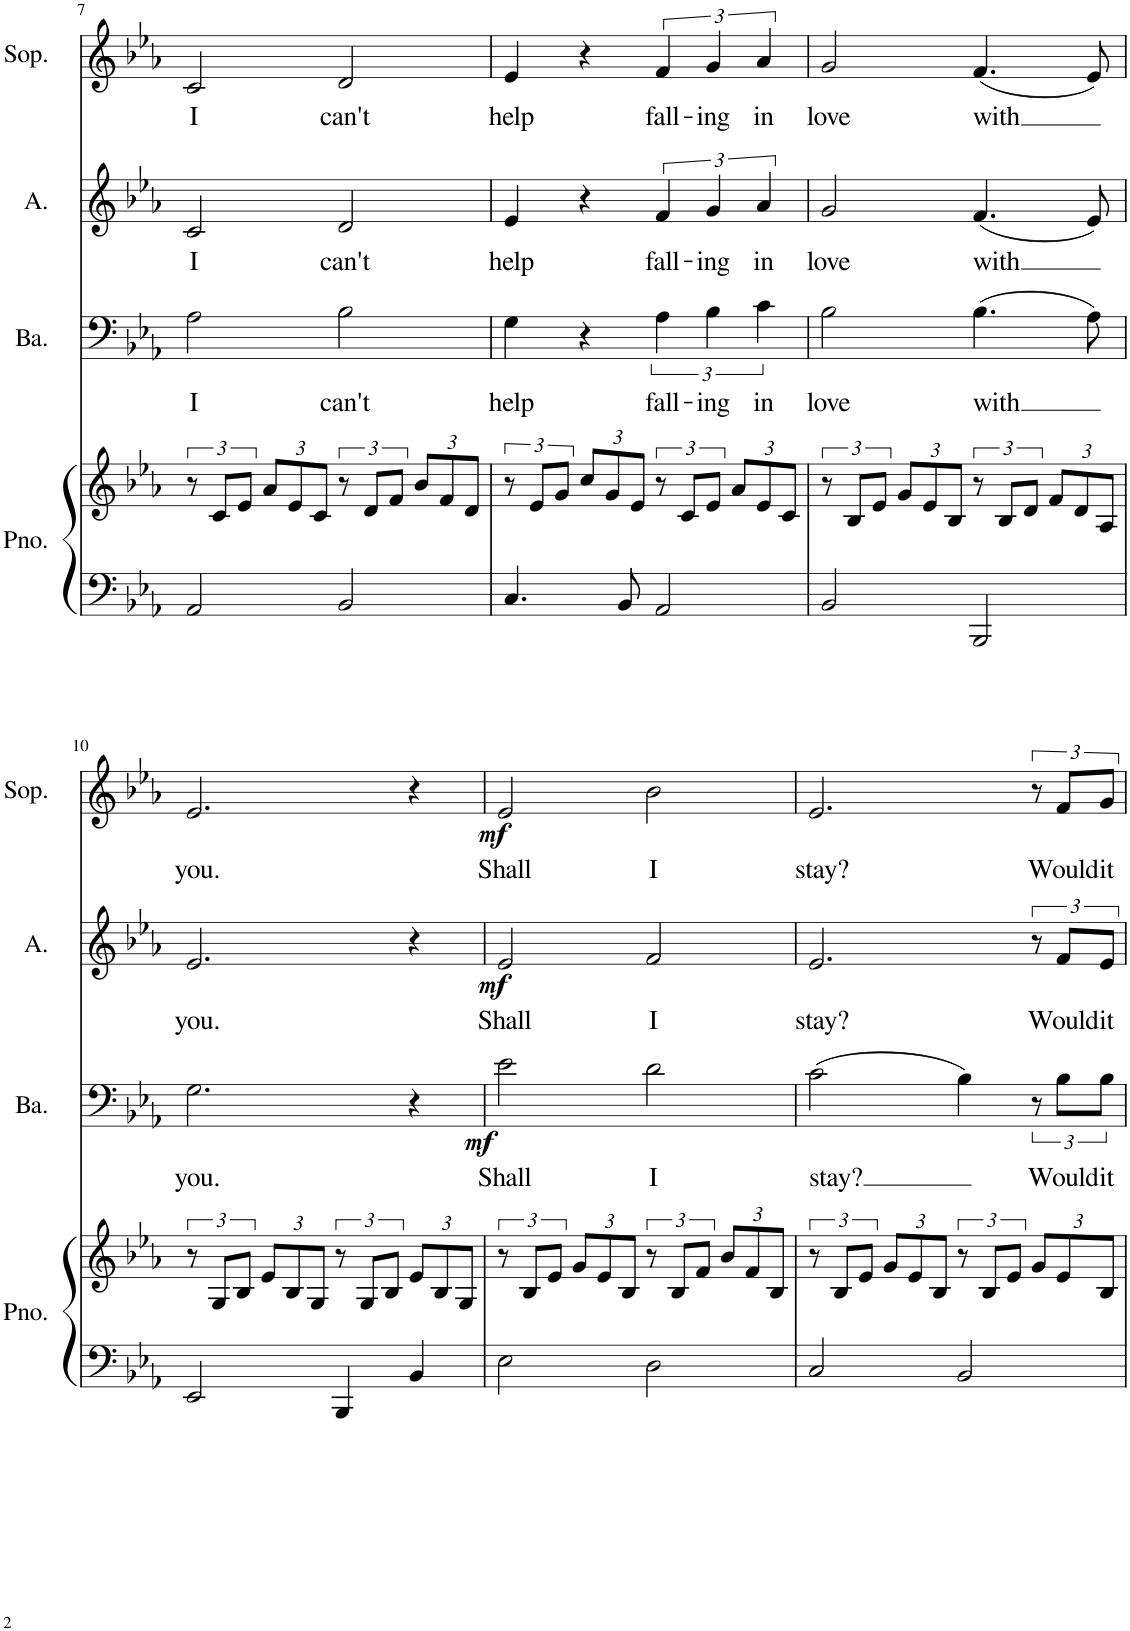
**kern	**kern	**kern	**text	**dynam	**kern	**text	**dynam	**kern	**text	**dynam
*part4	*part4	*part3	*part3	*part3	*part2	*part2	*part2	*part1	*part1	*part1
*staff5	*staff4	*staff3	*staff3	*staff3	*staff2	*staff2	*staff2	*staff1	*staff1	*staff1
*I"Piano	*	*I"Bariton	*	*	*I"Alt	*	*	*I"Sopraan	*	*
*I'Pno.	*	*I'Ba.	*	*	*I'A.	*	*	*I'Sop.	*	*
!!LO:PB:g=z
*clefF4	*clefG2	*clefF4	*	*	*clefG2	*	*	*clefG2	*	*
*k[b-e-a-]	*k[b-e-a-]	*k[b-e-a-]	*	*	*k[b-e-a-]	*	*	*k[b-e-a-]	*	*
*M4/4	*M4/4	*M4/4	*	*	*M4/4	*	*	*M4/4	*	*
=7	=7	=7	=7	=7	=7	=7	=7	=7	=7	=7
!	!	!	!LO:LY:b	!	!	!LO:LY:b	!	!	!LO:LY:b	!
2AA-/	12r	2A-\	I	.	2c/	I	.	2c/	I	.
.	12c/L	.	.	.	.	.	.	.	.	.
.	12e-/J	.	.	.	.	.	.	.	.	.
*	*Xbrackettup	*	*	*	*	*	*	*	*	*
.	12a-/L	.	.	.	.	.	.	.	.	.
.	12e-/	.	.	.	.	.	.	.	.	.
.	12c/J	.	.	.	.	.	.	.	.	.
*	*brackettup	*	*	*	*	*	*	*	*	*
!	!	!	!LO:LY:b	!	!	!LO:LY:b	!	!	!LO:LY:b	!
2BB-/	12r	2B-\	can't	.	2d/	can't	.	2d/	can't	.
.	12d/L	.	.	.	.	.	.	.	.	.
.	12f/J	.	.	.	.	.	.	.	.	.
*	*Xbrackettup	*	*	*	*	*	*	*	*	*
.	12b-/L	.	.	.	.	.	.	.	.	.
.	12f/	.	.	.	.	.	.	.	.	.
.	12d/J	.	.	.	.	.	.	.	.	.
=8	=8	=8	=8	=8	=8	=8	=8	=8	=8	=8
*	*brackettup	*	*	*	*	*	*	*	*	*
!	!	!	!LO:LY:b	!	!	!LO:LY:b	!	!	!LO:LY:b	!
4.C/	12r	4G\	help	.	4e-/	help	.	4e-/	help	.
.	12e-/L	.	.	.	.	.	.	.	.	.
.	12g/J	.	.	.	.	.	.	.	.	.
*	*Xbrackettup	*	*	*	*	*	*	*	*	*
.	12cc/L	4r	.	.	4r	.	.	4r	.	.
.	12g/	.	.	.	.	.	.	.	.	.
8BB-/	.	.	.	.	.	.	.	.	.	.
.	12e-/J	.	.	.	.	.	.	.	.	.
*	*brackettup	*	*	*	*	*	*	*	*	*
!	!	!	!LO:LY:b	!	!	!LO:LY:b	!	!	!LO:LY:b	!
2AA-/	12r	6A-\	fall-	.	6f/	fall-	.	6f/	fall-	.
.	12c/L	.	.	.	.	.	.	.	.	.
!	!	!	!LO:LY:b	!	!	!LO:LY:b	!	!	!LO:LY:b	!
.	12e-/J	6B-\	-ing	.	6g/	-ing	.	6g/	-ing	.
*	*Xbrackettup	*	*	*	*	*	*	*	*	*
.	12a-/L	.	.	.	.	.	.	.	.	.
!	!	!	!LO:LY:b	!	!	!LO:LY:b	!	!	!LO:LY:b	!
.	12e-/	6c\	in	.	6a-/	in	.	6a-/	in	.
.	12c/J	.	.	.	.	.	.	.	.	.
=9	=9	=9	=9	=9	=9	=9	=9	=9	=9	=9
*	*brackettup	*	*	*	*	*	*	*	*	*
!	!	!	!LO:LY:b	!	!	!LO:LY:b	!	!	!LO:LY:b	!
2BB-/	12r	2B-\	love	.	2g/	love	.	2g/	love	.
.	12B-/L	.	.	.	.	.	.	.	.	.
.	12e-/J	.	.	.	.	.	.	.	.	.
*	*Xbrackettup	*	*	*	*	*	*	*	*	*
.	12g/L	.	.	.	.	.	.	.	.	.
.	12e-/	.	.	.	.	.	.	.	.	.
.	12B-/J	.	.	.	.	.	.	.	.	.
*	*brackettup	*	*	*	*	*	*	*	*	*
!	!	!	!LO:LY:b	!	!	!LO:LY:b	!	!	!LO:LY:b	!
2BBB-/	12r	(4.B-\	with	.	(4.f/	with	.	(4.f/	with	.
.	12B-/L	.	.	.	.	.	.	.	.	.
.	12d/J	.	.	.	.	.	.	.	.	.
*	*Xbrackettup	*	*	*	*	*	*	*	*	*
.	12f/L	.	.	.	.	.	.	.	.	.
.	12d/	.	.	.	.	.	.	.	.	.
.	.	8A-\)	.	.	8e-/)	.	.	8e-/)	.	.
.	12A-/J	.	.	.	.	.	.	.	.	.
!!LO:LB:g=z
=10	=10	=10	=10	=10	=10	=10	=10	=10	=10	=10
*	*brackettup	*	*	*	*	*	*	*	*	*
!	!	!	!LO:LY:b	!	!	!LO:LY:b	!	!	!LO:LY:b	!
2EE-/	12r	2.G\	you.	.	2.e-/	you.	.	2.e-/	you.	.
.	12G/L	.	.	.	.	.	.	.	.	.
.	12B-/J	.	.	.	.	.	.	.	.	.
*	*Xbrackettup	*	*	*	*	*	*	*	*	*
.	12e-/L	.	.	.	.	.	.	.	.	.
.	12B-/	.	.	.	.	.	.	.	.	.
.	12G/J	.	.	.	.	.	.	.	.	.
*	*brackettup	*	*	*	*	*	*	*	*	*
4BBB-/	12r	.	.	.	.	.	.	.	.	.
.	12G/L	.	.	.	.	.	.	.	.	.
.	12B-/J	.	.	.	.	.	.	.	.	.
*	*Xbrackettup	*	*	*	*	*	*	*	*	*
4BB-/	12e-/L	4r	.	.	4r	.	.	4r	.	.
.	12B-/	.	.	.	.	.	.	.	.	.
.	12G/J	.	.	.	.	.	.	.	.	.
=11	=11	=11	=11	=11	=11	=11	=11	=11	=11	=11
*	*brackettup	*	*	*	*	*	*	*	*	*
!	!	!	!LO:LY:b	!LO:DY:b	!	!LO:LY:b	!LO:DY:b	!	!LO:LY:b	!LO:DY:b
2E-\	12r	2e-\	Shall	mf	2e-/	Shall	mf	2e-/	Shall	mf
.	12B-/L	.	.	.	.	.	.	.	.	.
.	12e-/J	.	.	.	.	.	.	.	.	.
*	*Xbrackettup	*	*	*	*	*	*	*	*	*
.	12g/L	.	.	.	.	.	.	.	.	.
.	12e-/	.	.	.	.	.	.	.	.	.
.	12B-/J	.	.	.	.	.	.	.	.	.
*	*brackettup	*	*	*	*	*	*	*	*	*
!	!	!	!LO:LY:b	!	!	!LO:LY:b	!	!	!LO:LY:b	!
2D\	12r	2d\	I	.	2f/	I	.	2b-\	I	.
.	12B-/L	.	.	.	.	.	.	.	.	.
.	12f/J	.	.	.	.	.	.	.	.	.
*	*Xbrackettup	*	*	*	*	*	*	*	*	*
.	12b-/L	.	.	.	.	.	.	.	.	.
.	12f/	.	.	.	.	.	.	.	.	.
.	12B-/J	.	.	.	.	.	.	.	.	.
=12	=12	=12	=12	=12	=12	=12	=12	=12	=12	=12
*	*brackettup	*	*	*	*	*	*	*	*	*
!	!	!	!LO:LY:b	!	!	!LO:LY:b	!	!	!LO:LY:b	!
2C/	12r	(2c\	stay?	.	2.e-/	stay?	.	2.e-/	stay?	.
.	12B-/L	.	.	.	.	.	.	.	.	.
.	12e-/J	.	.	.	.	.	.	.	.	.
*	*Xbrackettup	*	*	*	*	*	*	*	*	*
.	12g/L	.	.	.	.	.	.	.	.	.
.	12e-/	.	.	.	.	.	.	.	.	.
.	12B-/J	.	.	.	.	.	.	.	.	.
*	*brackettup	*	*	*	*	*	*	*	*	*
2BB-/	12r	4B-\)	.	.	.	.	.	.	.	.
.	12B-/L	.	.	.	.	.	.	.	.	.
.	12e-/J	.	.	.	.	.	.	.	.	.
*	*Xbrackettup	*	*	*	*	*	*	*	*	*
.	12g/L	12r	.	.	12r	.	.	12r	.	.
!	!	!	!LO:LY:b	!	!	!LO:LY:b	!	!	!LO:LY:b	!
.	12e-/	12B-\L	Would	.	12f/L	Would	.	12f/L	Would	.
!	!	!	!LO:LY:b	!	!	!LO:LY:b	!	!	!LO:LY:b	!
.	12B-/J	12B-\J	it	.	12e-/J	it	.	12g/J	it	.
=	=	=	=	=	=	=	=	=	=	=
*-	*-	*-	*-	*-	*-	*-	*-	*-	*-	*-
